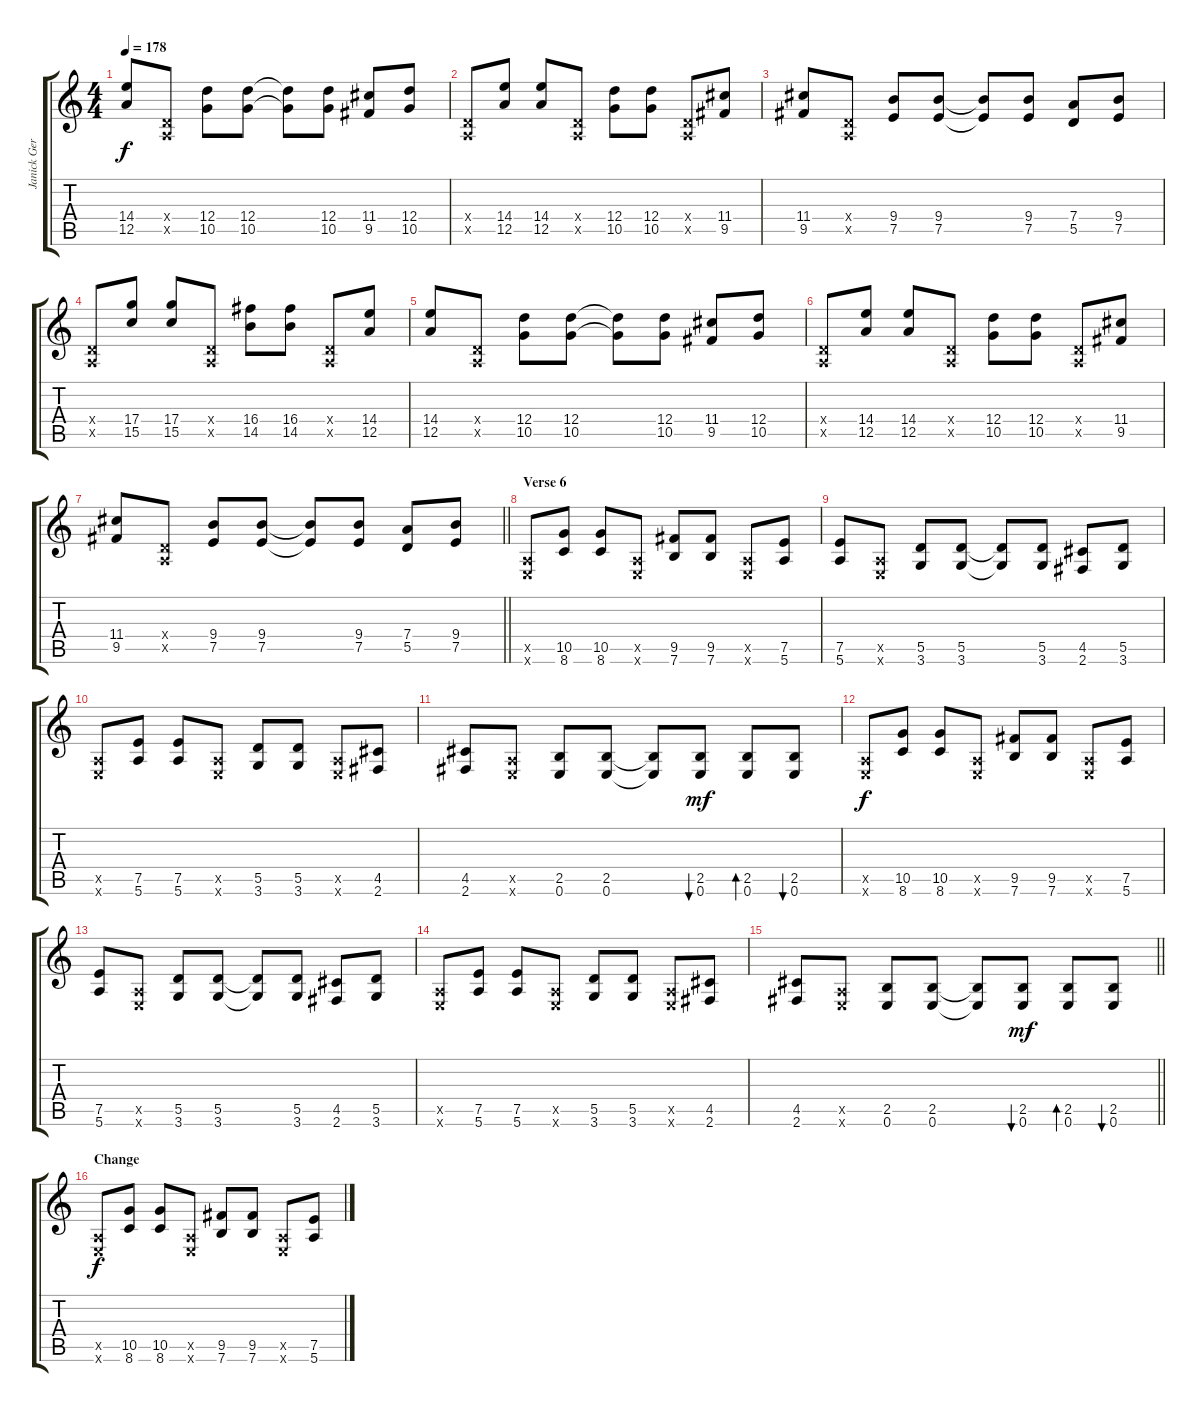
\track ("Janick Gers" "Janick Ger") {instrument overdrivenguitar}
\staff {score tabs}
\tuning (E4 B3 G3 D3 A2 E2) {hide}
\ts (4 4)
\tempo 178
\clef g2
\ks c
(14.4 12.5).8{dy f} (0.4{x} 0.5{x}).8 (12.4 10.5).8 (12.4 10.5).8 (12.4{t} 10.5{t}).8 (12.4 10.5).8 (11.4 9.5).8 (12.4 10.5).8 |
(0.4{x} 0.5{x}).8 (14.4 12.5).8 (14.4 12.5).8 (0.4{x} 0.5{x}).8 (12.4 10.5).8 (12.4 10.5).8 (0.4{x} 0.5{x}).8 (11.4 9.5).8 |
(11.4 9.5).8 (0.4{x} 0.5{x}).8 (9.4 7.5).8 (9.4 7.5).8 (9.4{t} 7.5{t}).8 (9.4 7.5).8 (7.4 5.5).8 (9.4 7.5).8 |
(0.4{x} 0.5{x}).8 (17.4 15.5).8 (17.4 15.5).8 (0.4{x} 0.5{x}).8 (16.4 14.5).8 (16.4 14.5).8 (0.4{x} 0.5{x}).8 (14.4 12.5).8 |
(14.4 12.5).8 (0.4{x} 0.5{x}).8 (12.4 10.5).8 (12.4 10.5).8 (12.4{t} 10.5{t}).8 (12.4 10.5).8 (11.4 9.5).8 (12.4 10.5).8 |
(0.4{x} 0.5{x}).8 (14.4 12.5).8 (14.4 12.5).8 (0.4{x} 0.5{x}).8 (12.4 10.5).8 (12.4 10.5).8 (0.4{x} 0.5{x}).8 (11.4 9.5).8 |
\barLineRight lightlight
(11.4 9.5).8 (0.4{x} 0.5{x}).8 (9.4 7.5).8 (9.4 7.5).8 (9.4{t} 7.5{t}).8 (9.4 7.5).8 (7.4 5.5).8 (9.4 7.5).8 |
\section ("" "Verse 6")
(0.5{x} 0.6{x}).8 (10.5 8.6).8 (10.5 8.6).8 (0.5{x} 0.6{x}).8 (9.5 7.6).8 (9.5 7.6).8 (0.5{x} 0.6{x}).8 (7.5 5.6).8 |
(7.5 5.6).8 (0.5{x} 0.6{x}).8 (5.5 3.6).8 (5.5 3.6).8 (5.5{t} 3.6{t}).8 (5.5 3.6).8 (4.5 2.6).8 (5.5 3.6).8 |
(0.5{x} 0.6{x}).8 (7.5 5.6).8 (7.5 5.6).8 (0.5{x} 0.6{x}).8 (5.5 3.6).8 (5.5 3.6).8 (0.5{x} 0.6{x}).8 (4.5 2.6).8 |
(4.5 2.6).8 (0.5{x} 0.6{x}).8 (2.5 0.6).8 (2.5 0.6).8 (2.5{t} 0.6{t}).8 (2.5 0.6).8{bu 30 dy mf} (2.5 0.6).8{bd 30} (2.5 0.6).8{bu 30} |
(0.5{x} 0.6{x}).8{dy f} (10.5 8.6).8 (10.5 8.6).8 (0.5{x} 0.6{x}).8 (9.5 7.6).8 (9.5 7.6).8 (0.5{x} 0.6{x}).8 (7.5 5.6).8 |
(7.5 5.6).8 (0.5{x} 0.6{x}).8 (5.5 3.6).8 (5.5 3.6).8 (5.5{t} 3.6{t}).8 (5.5 3.6).8 (4.5 2.6).8 (5.5 3.6).8 |
(0.5{x} 0.6{x}).8 (7.5 5.6).8 (7.5 5.6).8 (0.5{x} 0.6{x}).8 (5.5 3.6).8 (5.5 3.6).8 (0.5{x} 0.6{x}).8 (4.5 2.6).8 |
\barLineRight lightlight
(4.5 2.6).8 (0.5{x} 0.6{x}).8 (2.5 0.6).8 (2.5 0.6).8 (2.5{t} 0.6{t}).8 (2.5 0.6).8{bu 30 dy mf} (2.5 0.6).8{bd 30} (2.5 0.6).8{bu 30} |
\section ("" "Change")
(0.5{x} 0.6{x}).8{dy f} (10.5 8.6).8 (10.5 8.6).8 (0.5{x} 0.6{x}).8 (9.5 7.6).8 (9.5 7.6).8 (0.5{x} 0.6{x}).8 (7.5 5.6).8
